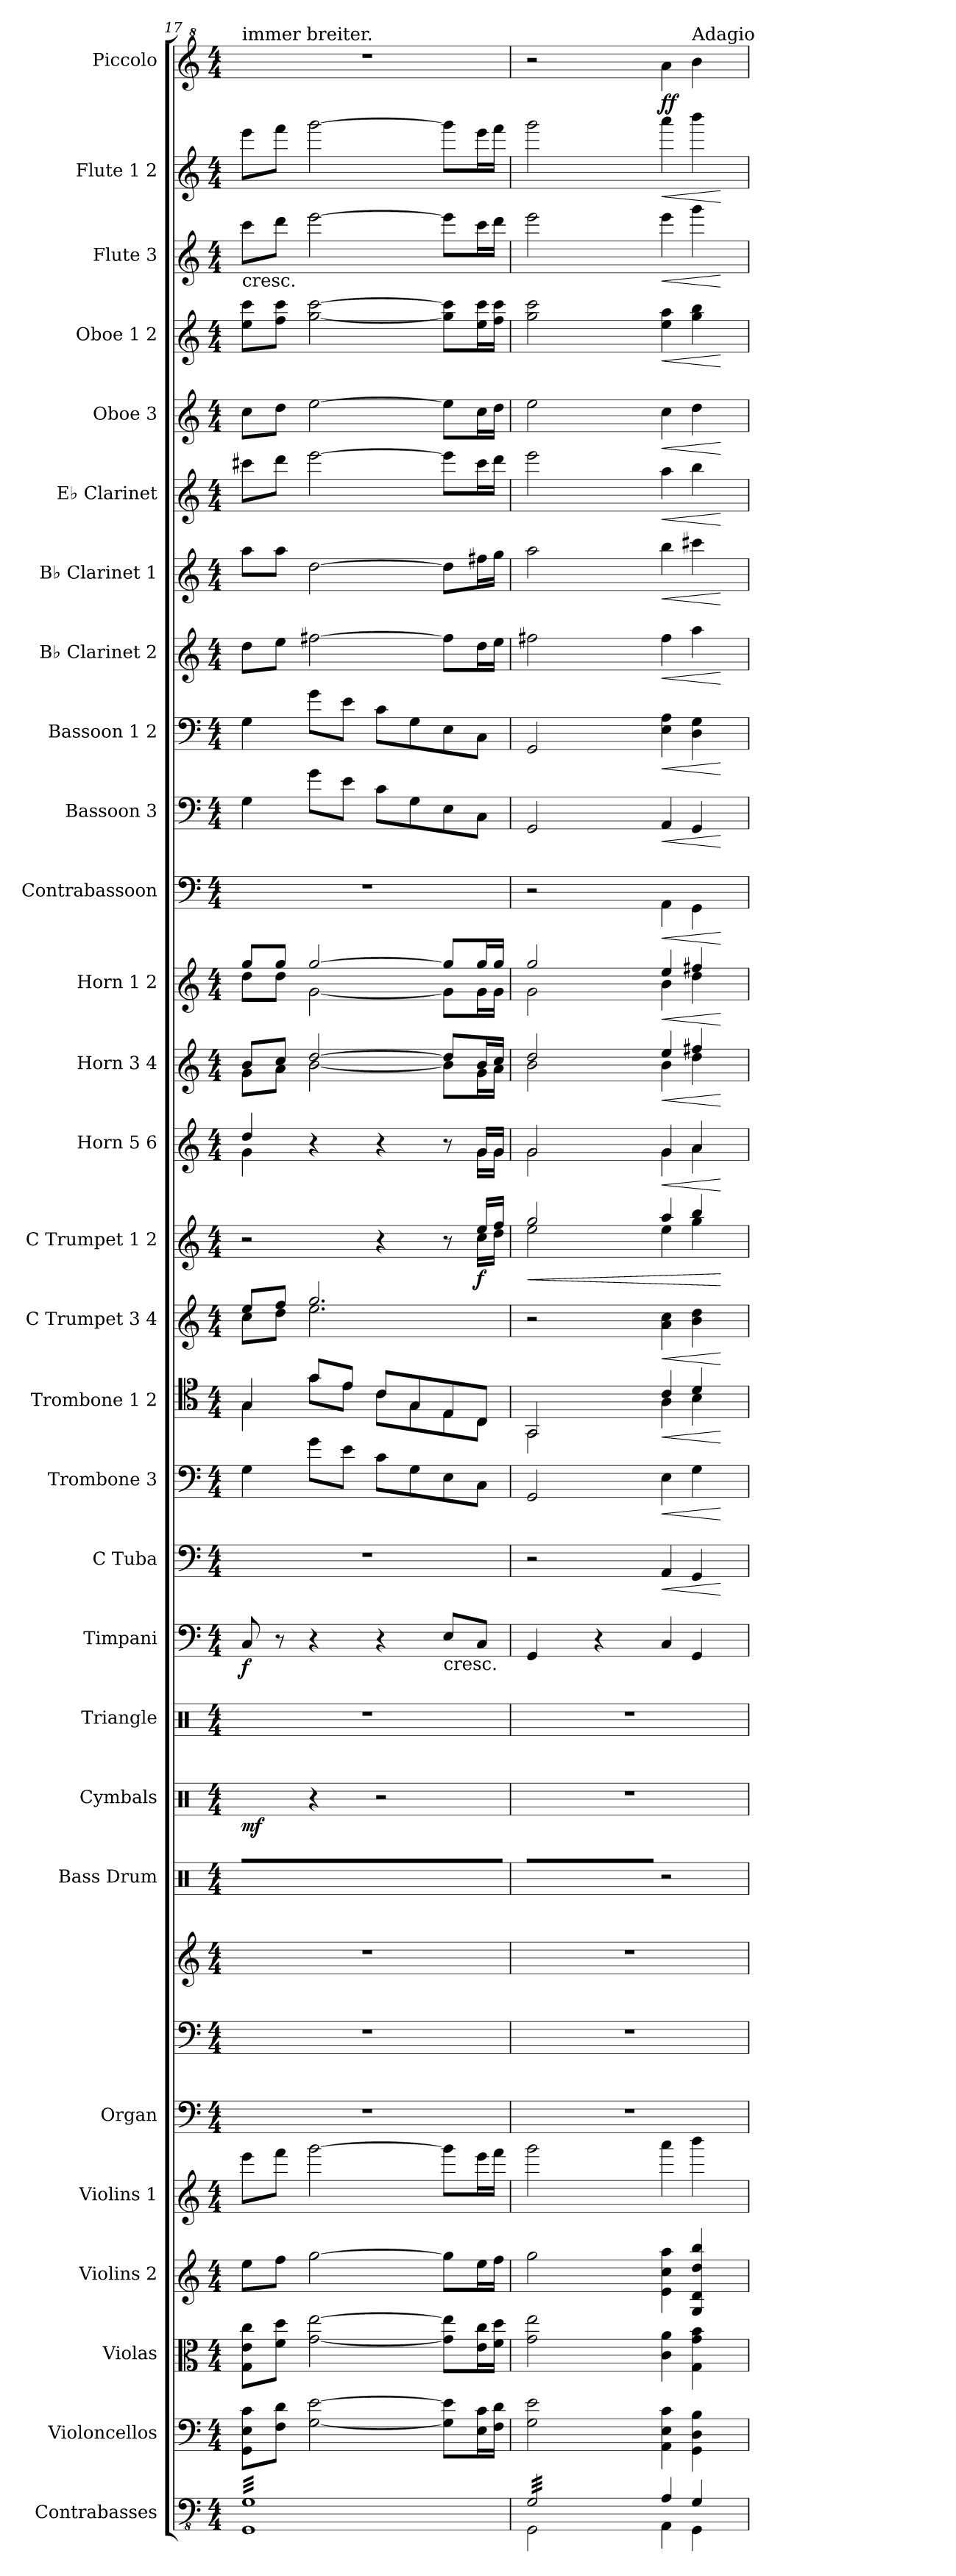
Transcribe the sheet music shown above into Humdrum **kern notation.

**kern	**kern	**kern	**kern	**kern	**kern	**kern	**kern	**kern	**kern	**dynam	**kern	**kern	**dynam	**kern	**dynam	**kern	**dynam	**kern	**dynam	**kern	**dynam	**kern	**dynam	**kern	**dynam	**kern	**dynam	**kern	**dynam	**kern	**dynam	**kern	**dynam	**kern	**dynam	**kern	**dynam	**kern	**dynam	**kern	**dynam	**kern	**dynam	**kern	**dynam	**kern	**dynam	**kern	**dynam	**kern	**dynam
*part29	*part28	*part27	*part26	*part25	*part24	*part24	*part24	*part23	*part22	*part22	*part21	*part20	*part20	*part19	*part19	*part18	*part18	*part17	*part17	*part16	*part16	*part15	*part15	*part14	*part14	*part13	*part13	*part12	*part12	*part11	*part11	*part10	*part10	*part9	*part9	*part8	*part8	*part7	*part7	*part6	*part6	*part5	*part5	*part4	*part4	*part3	*part3	*part2	*part2	*part1	*part1
*staff31	*staff30	*staff29	*staff28	*staff27	*staff26	*staff25	*staff24	*staff23	*staff22	*staff22	*staff21	*staff20	*staff20	*staff19	*staff19	*staff18	*staff18	*staff17	*staff17	*staff16	*staff16	*staff15	*staff15	*staff14	*staff14	*staff13	*staff13	*staff12	*staff12	*staff11	*staff11	*staff10	*staff10	*staff9	*staff9	*staff8	*staff8	*staff7	*staff7	*staff6	*staff6	*staff5	*staff5	*staff4	*staff4	*staff3	*staff3	*staff2	*staff2	*staff1	*staff1
*I"Contrabasses	*I"Violoncellos	*I"Violas	*I"Violins 2	*I"Violins 1	*I"Organ	*	*	*I"Bass Drum	*I"Cymbals	*	*I"Triangle	*I"Timpani	*	*I"C Tuba	*	*I"Trombone 3	*	*I"Trombone 1 2	*	*I"C Trumpet 3 4	*	*I"C Trumpet 1 2	*	*I"Horn 5 6	*	*I"Horn 3 4	*	*I"Horn 1 2	*	*I"Contrabassoon	*	*I"Bassoon 3	*	*I"Bassoon 1 2	*	*I"B♭ Clarinet 2	*	*I"B♭ Clarinet 1	*	*I"E♭ Clarinet	*	*I"Oboe 3	*	*I"Oboe 1 2	*	*I"Flute 3	*	*I"Flute 1 2	*	*I"Piccolo	*
*I'Cbs.	*I'Vlcs.	*I'Vlas.	*I'Vlns. 2	*I'Vlns. 1	*I'Org.	*	*	*I'B. Dr.	*I'Cym.	*	*I'Trgl.	*I'Timp.	*	*I'C Tu.	*	*I'Trb. 3	*	*I'Trb. 1 2	*	*I'C Tpt. 3 4	*	*I'C Tpt. 1 2	*	*I'Hn. 5 6	*	*I'Hn. 3 4	*	*I'Hn. 1 2	*	*I'Cbsn.	*	*I'Bsn. 3	*	*I'Bsn. 1 2	*	*I'B♭ Cl. 2	*	*I'B♭ Cl. 1	*	*I'E♭ Cl.	*	*I'Ob. 3	*	*I'Ob. 1 2	*	*I'Fl. 3	*	*I'Fl. 1 2	*	*I'Picc.	*
*clefFv4	*clefF4	*clefC3	*clefG2	*clefG2	*clefF4	*clefF4	*clefG2	*clefX	*clefX	*	*clefX	*clefF4	*	*clefF4	*	*clefF4	*	*clefC4	*	*clefG2	*	*clefG2	*	*clefG2	*	*clefG2	*	*clefG2	*	*clefF4	*	*clefF4	*	*clefF4	*	*clefG2	*	*clefG2	*	*clefG2	*	*clefG2	*	*clefG2	*	*clefG2	*	*clefG2	*	*clefG^2	*
*	*	*	*	*	*	*	*	*	*	*	*	*	*	*	*	*	*	*	*	*	*	*	*	*ITrd4c7	*	*ITrd4c7	*	*ITrd4c7	*	*ITrd7c12	*	*	*	*	*	*ITrd1c2	*	*ITrd1c2	*	*ITrd-2c-3	*	*	*	*	*	*	*	*	*	*ITrd-7c-12	*
*k[]	*k[]	*k[]	*k[]	*k[]	*k[]	*k[]	*k[]	*k[]	*k[]	*	*k[]	*k[]	*	*k[]	*	*k[]	*	*k[]	*	*k[]	*	*k[]	*	*k[b-]	*	*k[b-]	*	*k[b-]	*	*k[]	*	*k[]	*	*k[]	*	*k[b-e-]	*	*k[b-e-]	*	*k[b-e-a-]	*	*k[]	*	*k[]	*	*k[]	*	*k[]	*	*k[]	*
*C:	*C:	*C:	*C:	*C:	*C:	*C:	*C:	*C:	*C:	*	*C:	*C:	*	*C:	*	*C:	*	*C:	*	*C:	*	*C:	*	*F:	*	*F:	*	*F:	*	*C:	*	*C:	*	*C:	*	*B-:	*	*B-:	*	*E-:	*	*C:	*	*C:	*	*C:	*	*C:	*	*C:	*
*M4/4	*M4/4	*M4/4	*M4/4	*M4/4	*M4/4	*M4/4	*M4/4	*M4/4	*M4/4	*	*M4/4	*M4/4	*	*M4/4	*	*M4/4	*	*M4/4	*	*M4/4	*	*M4/4	*	*M4/4	*	*M4/4	*	*M4/4	*	*M4/4	*	*M4/4	*	*M4/4	*	*M4/4	*	*M4/4	*	*M4/4	*	*M4/4	*	*M4/4	*	*M4/4	*	*M4/4	*	*M4/4	*
=17	=17	=17	=17	=17	=17	=17	=17	=17	=17	=17	=17	=17	=17	=17	=17	=17	=17	=17	=17	=17	=17	=17	=17	=17	=17	=17	=17	=17	=17	=17	=17	=17	=17	=17	=17	=17	=17	=17	=17	=17	=17	=17	=17	=17	=17	=17	=17	=17	=17	=17	=17
*	*	*	*	*	*	*	*	*	*	*	*	*	*	*	*	*	*	*^	*	*^	*	*^	*	*^	*	*^	*	*^	*	*	*	*	*	*	*	*	*	*	*	*	*	*	*	*	*	*	*	*	*	*	*
!	!	!	!	!	!	!	!	!	!	!	!	!	!	!	!	!	!	!	!	!	!	!	!	!	!	!	!	!	!	!	!	!	!	!	!	!	!	!	!	!	!	!	!	!	!	!	!	!	!	!	!	!	!	!	!	!LO:TX:a:t=immer breiter.	!
!	!	!	!	!	!	!	!	!	!	!	!	!	!	!	!	!	!	!	!	!	!	!	!	!	!	!	!	!	!	!	!	!	!	!	!	!	!	!	!	!	!	!	!	!	!	!	!	!	!	!	!	!LO:TX:b:t=cresc.	!	!	!	!	!
!	!	!	!	!	!	!	!	!	!	!LO:DY:b	!	!	!LO:DY:b	!	!	!	!	!	!	!	!	!	!	!	!	!	!	!	!	!	!	!	!	!	!	!	!	!	!	!	!	!	!	!	!	!	!	!	!	!	!	!	!	!	!	!	!
*tremolo	*	*	*	*	*	*	*	*	*	*	*	*	*	*	*	*	*	*	*	*	*	*	*	*	*	*	*	*	*	*	*	*	*	*	*	*	*	*	*	*	*	*	*	*	*	*	*	*	*	*	*	*	*	*	*	*	*
*	*	*	*	*	*	*	*	*tremolo	*	*	*	*	*	*	*	*	*	*	*	*	*	*	*	*	*	*	*	*	*	*	*	*	*	*	*	*	*	*	*	*	*	*	*	*	*	*	*	*	*	*	*	*	*	*	*	*	*
32GGG 32GGLLL	8GG\ 8E\ 8c\L	8G\ 8e\ 8cc\L	8ee\L	8eee\L	1r	1r	1r	32RLLL	4R/	mf	1r	8C/	f	1r	.	4G\	.	4G/	4G\	.	8ee/L	8cc\L	.	2r	2..ryy	.	4g/	4c\	.	8e/L	8c\L	.	8cc/L	8g\L	.	1r	.	4G\	.	4G\	.	8cc\L	.	8gg\L	.	8eeen\L	.	8cc\L	.	8ee\ 8ccc\L	.	8ccc\L	.	8eee\L	.	1r	.
32GGG 32GG	.	.	.	.	.	.	.	32R	.	.	.	.	.	.	.	.	.	.	.	.	.	.	.	.	.	.	.	.	.	.	.	.	.	.	.	.	.	.	.	.	.	.	.	.	.	.	.	.	.	.	.	.	.	.	.	.	.
32GGG 32GG	.	.	.	.	.	.	.	32R	.	.	.	.	.	.	.	.	.	.	.	.	.	.	.	.	.	.	.	.	.	.	.	.	.	.	.	.	.	.	.	.	.	.	.	.	.	.	.	.	.	.	.	.	.	.	.	.	.
32GGG 32GG	.	.	.	.	.	.	.	32R	.	.	.	.	.	.	.	.	.	.	.	.	.	.	.	.	.	.	.	.	.	.	.	.	.	.	.	.	.	.	.	.	.	.	.	.	.	.	.	.	.	.	.	.	.	.	.	.	.
32GGG 32GG	8F\ 8d\J	8f\ 8dd\J	8ff\J	8fff\J	.	.	.	32R	.	.	.	8r	.	.	.	.	.	.	.	.	8ff/J	8dd\J	.	.	.	.	.	.	.	8f/J	8d\J	.	8cc/J	8g\J	.	.	.	.	.	.	.	8dd\J	.	8gg\J	.	8fff\J	.	8dd\J	.	8ff\ 8ccc\J	.	8ddd\J	.	8fff\J	.	.	.
32GGG 32GG	.	.	.	.	.	.	.	32R	.	.	.	.	.	.	.	.	.	.	.	.	.	.	.	.	.	.	.	.	.	.	.	.	.	.	.	.	.	.	.	.	.	.	.	.	.	.	.	.	.	.	.	.	.	.	.	.	.
32GGG 32GG	.	.	.	.	.	.	.	32R	.	.	.	.	.	.	.	.	.	.	.	.	.	.	.	.	.	.	.	.	.	.	.	.	.	.	.	.	.	.	.	.	.	.	.	.	.	.	.	.	.	.	.	.	.	.	.	.	.
32GGG 32GG	.	.	.	.	.	.	.	32R	.	.	.	.	.	.	.	.	.	.	.	.	.	.	.	.	.	.	.	.	.	.	.	.	.	.	.	.	.	.	.	.	.	.	.	.	.	.	.	.	.	.	.	.	.	.	.	.	.
32GGG 32GG	[2G\ [2e\	[2g\ [2ee\	[2gg\	[2ggg\	.	.	.	32R	4r	.	.	4r	.	.	.	8g\L	.	8g/L	8g\L	.	2.gg/	2.ee\	.	.	.	.	4r	8ryy	.	[2g/	[2e\	.	[2cc/	[2c\	.	.	.	8g\L	.	8g\L	.	[2een\	.	[2cc\	.	[2ggg\	.	[2ee\	.	[2gg\ [2ccc\	.	[2eee\	.	[2ggg\	.	.	.
32GGG 32GG	.	.	.	.	.	.	.	32R	.	.	.	.	.	.	.	.	.	.	.	.	.	.	.	.	.	.	.	.	.	.	.	.	.	.	.	.	.	.	.	.	.	.	.	.	.	.	.	.	.	.	.	.	.	.	.	.	.
32GGG 32GG	.	.	.	.	.	.	.	32R	.	.	.	.	.	.	.	.	.	.	.	.	.	.	.	.	.	.	.	.	.	.	.	.	.	.	.	.	.	.	.	.	.	.	.	.	.	.	.	.	.	.	.	.	.	.	.	.	.
32GGG 32GG	.	.	.	.	.	.	.	32R	.	.	.	.	.	.	.	.	.	.	.	.	.	.	.	.	.	.	.	.	.	.	.	.	.	.	.	.	.	.	.	.	.	.	.	.	.	.	.	.	.	.	.	.	.	.	.	.	.
*	*	*	*	*	*	*	*	*	*	*	*	*	*	*	*	*	*	*	*	*	*	*	*	*	*	*	*v	*v	*	*	*	*	*	*	*	*	*	*	*	*	*	*	*	*	*	*	*	*	*	*	*	*	*	*	*	*	*
32GGG 32GG	.	.	.	.	.	.	.	32R	.	.	.	.	.	.	.	8e\J	.	8e/J	8e\J	.	.	.	.	.	.	.	.	.	.	.	.	.	.	.	.	.	8e\J	.	8e\J	.	.	.	.	.	.	.	.	.	.	.	.	.	.	.	.	.
32GGG 32GG	.	.	.	.	.	.	.	32R	.	.	.	.	.	.	.	.	.	.	.	.	.	.	.	.	.	.	.	.	.	.	.	.	.	.	.	.	.	.	.	.	.	.	.	.	.	.	.	.	.	.	.	.	.	.	.	.
32GGG 32GG	.	.	.	.	.	.	.	32R	.	.	.	.	.	.	.	.	.	.	.	.	.	.	.	.	.	.	.	.	.	.	.	.	.	.	.	.	.	.	.	.	.	.	.	.	.	.	.	.	.	.	.	.	.	.	.	.
32GGG 32GG	.	.	.	.	.	.	.	32R	.	.	.	.	.	.	.	.	.	.	.	.	.	.	.	.	.	.	.	.	.	.	.	.	.	.	.	.	.	.	.	.	.	.	.	.	.	.	.	.	.	.	.	.	.	.	.	.
32GGG 32GG	.	.	.	.	.	.	.	32R	2r	.	.	4r	.	.	.	8c\L	.	8c/L	8c\L	.	.	.	.	4r	.	.	4r	.	.	.	.	.	.	.	.	.	8c\L	.	8c\L	.	.	.	.	.	.	.	.	.	.	.	.	.	.	.	.	.
32GGG 32GG	.	.	.	.	.	.	.	32R	.	.	.	.	.	.	.	.	.	.	.	.	.	.	.	.	.	.	.	.	.	.	.	.	.	.	.	.	.	.	.	.	.	.	.	.	.	.	.	.	.	.	.	.	.	.	.	.
32GGG 32GG	.	.	.	.	.	.	.	32R	.	.	.	.	.	.	.	.	.	.	.	.	.	.	.	.	.	.	.	.	.	.	.	.	.	.	.	.	.	.	.	.	.	.	.	.	.	.	.	.	.	.	.	.	.	.	.	.
32GGG 32GG	.	.	.	.	.	.	.	32R	.	.	.	.	.	.	.	.	.	.	.	.	.	.	.	.	.	.	.	.	.	.	.	.	.	.	.	.	.	.	.	.	.	.	.	.	.	.	.	.	.	.	.	.	.	.	.	.
32GGG 32GG	.	.	.	.	.	.	.	32R	.	.	.	.	.	.	.	8G\	.	8G/	8G\	.	.	.	.	.	.	.	.	.	.	.	.	.	.	.	.	.	8G\	.	8G\	.	.	.	.	.	.	.	.	.	.	.	.	.	.	.	.	.
32GGG 32GG	.	.	.	.	.	.	.	32R	.	.	.	.	.	.	.	.	.	.	.	.	.	.	.	.	.	.	.	.	.	.	.	.	.	.	.	.	.	.	.	.	.	.	.	.	.	.	.	.	.	.	.	.	.	.	.	.
32GGG 32GG	.	.	.	.	.	.	.	32R	.	.	.	.	.	.	.	.	.	.	.	.	.	.	.	.	.	.	.	.	.	.	.	.	.	.	.	.	.	.	.	.	.	.	.	.	.	.	.	.	.	.	.	.	.	.	.	.
32GGG 32GG	.	.	.	.	.	.	.	32R	.	.	.	.	.	.	.	.	.	.	.	.	.	.	.	.	.	.	.	.	.	.	.	.	.	.	.	.	.	.	.	.	.	.	.	.	.	.	.	.	.	.	.	.	.	.	.	.
!	!	!	!	!	!	!	!	!	!	!	!	!LO:TX:b:t=cresc.	!	!	!	!	!	!	!	!	!	!	!	!	!	!	!	!	!	!	!	!	!	!	!	!	!	!	!	!	!	!	!	!	!	!	!	!	!	!	!	!	!	!	!	!
32GGG 32GG	8G\] 8e\]L	8g\] 8ee\]L	8gg\L]	8ggg\L]	.	.	.	32R	.	.	.	8E/L	.	.	.	8E\	.	8E/	8E\	.	.	.	.	8r	.	.	8r	.	8g/L]	8e\L]	.	8cc/L]	8c\L]	.	.	.	8E\	.	8E\	.	8ee\L]	.	8cc\L]	.	8ggg\L]	.	8ee\L]	.	8gg\] 8ccc\]L	.	8eee\L]	.	8ggg\L]	.	.	.
32GGG 32GG	.	.	.	.	.	.	.	32R	.	.	.	.	.	.	.	.	.	.	.	.	.	.	.	.	.	.	.	.	.	.	.	.	.	.	.	.	.	.	.	.	.	.	.	.	.	.	.	.	.	.	.	.	.	.	.	.
32GGG 32GG	.	.	.	.	.	.	.	32R	.	.	.	.	.	.	.	.	.	.	.	.	.	.	.	.	.	.	.	.	.	.	.	.	.	.	.	.	.	.	.	.	.	.	.	.	.	.	.	.	.	.	.	.	.	.	.	.
32GGG 32GG	.	.	.	.	.	.	.	32R	.	.	.	.	.	.	.	.	.	.	.	.	.	.	.	.	.	.	.	.	.	.	.	.	.	.	.	.	.	.	.	.	.	.	.	.	.	.	.	.	.	.	.	.	.	.	.	.
*	*	*	*	*	*	*	*	*	*	*	*	*	*	*	*	*	*	*	*	*	*	*	*	*	*	*	*^	*	*	*	*	*	*	*	*	*	*	*	*	*	*	*	*	*	*	*	*	*	*	*	*	*	*	*	*	*
!	!	!	!	!	!	!	!	!	!	!	!	!	!	!	!	!	!	!	!	!	!	!	!	!	!	!LO:DY:b	!	!	!	!	!	!	!	!	!	!	!	!	!	!	!	!	!	!	!	!	!	!	!	!	!	!	!	!	!	!	!
32GGG 32GG	16E\ 16c\L	16e\ 16cc\L	16ee\L	16eee\L	.	.	.	32R	.	.	.	8C/J	.	.	.	8C\J	.	8C/J	8C\J	.	.	.	.	16ee/LL	16cc\LL	f	16c/LL	16c\LL	.	16e/L	16c\L	.	16cc/L	16c\L	.	.	.	8C\J	.	8C\J	.	16cc\L	.	16een\L	.	16eee\L	.	16cc\L	.	16ee\ 16ccc\L	.	16ccc\L	.	16eee\L	.	.	.
32GGG 32GG	.	.	.	.	.	.	.	32R	.	.	.	.	.	.	.	.	.	.	.	.	.	.	.	.	.	.	.	.	.	.	.	.	.	.	.	.	.	.	.	.	.	.	.	.	.	.	.	.	.	.	.	.	.	.	.	.	.
32GGG 32GG	16F\ 16d\JJ	16f\ 16dd\JJ	16ff\JJ	16fff\JJ	.	.	.	32R	.	.	.	.	.	.	.	.	.	.	.	.	.	.	.	16ff/JJ	16dd\JJ	.	16c/JJ	16c\JJ	.	16f/JJ	16d\JJ	.	16cc/JJ	16c\JJ	.	.	.	.	.	.	.	16dd\JJ	.	16ff\JJ	.	16fff\JJ	.	16dd\JJ	.	16ff\ 16ccc\JJ	.	16ddd\JJ	.	16fff\JJ	.	.	.
32GGG 32GGJJJ	.	.	.	.	.	.	.	32RJJJ	.	.	.	.	.	.	.	.	.	.	.	.	.	.	.	.	.	.	.	.	.	.	.	.	.	.	.	.	.	.	.	.	.	.	.	.	.	.	.	.	.	.	.	.	.	.	.	.	.
*	*	*	*	*	*	*	*	*	*	*	*	*	*	*	*	*	*	*	*	*	*v	*v	*	*	*	*	*	*	*	*	*	*	*	*	*	*	*	*	*	*	*	*	*	*	*	*	*	*	*	*	*	*	*	*	*	*	*
=18	=18	=18	=18	=18	=18	=18	=18	=18	=18	=18	=18	=18	=18	=18	=18	=18	=18	=18	=18	=18	=18	=18	=18	=18	=18	=18	=18	=18	=18	=18	=18	=18	=18	=18	=18	=18	=18	=18	=18	=18	=18	=18	=18	=18	=18	=18	=18	=18	=18	=18	=18	=18	=18	=18	=18	=18
*^	*	*	*	*	*	*	*	*	*	*	*	*	*	*	*	*	*	*	*	*	*	*	*	*	*	*	*	*	*	*	*	*	*	*	*	*	*	*	*	*	*	*	*	*	*	*	*	*	*	*	*	*	*	*	*	*
!	!	!	!	!	!	!	!	!	!	!	!	!	!	!	!	!	!	!	!	!	!	!	!	!	!	!LO:HP:b	!	!	!	!	!	!	!	!	!	!	!	!	!	!	!	!	!	!	!	!	!	!	!	!	!	!	!	!	!	!	!
32GG/LLL	2GGG\	2G\ 2e\	2g\ 2ee\	2gg\	2ggg\	1r	1r	1r	32R/]LLL	1r	.	1r	4GG/	.	2r	.	2GG/	.	2GG/	2GG\	.	2r	.	2gg/	2ee\	<	2c/	2c\	.	2g/	2e\	.	2cc/	2c\	.	2r	.	2GG/	.	2GG/	.	2een\	.	2gg\	.	2ggg\	.	2ee\	.	2gg\ 2ccc\	.	2eee\	.	2ggg\	.	2r	.
32GG/	.	.	.	.	.	.	.	.	32R/	.	.	.	.	.	.	.	.	.	.	.	.	.	.	.	.	.	.	.	.	.	.	.	.	.	.	.	.	.	.	.	.	.	.	.	.	.	.	.	.	.	.	.	.	.	.	.	.
32GG/	.	.	.	.	.	.	.	.	32R/	.	.	.	.	.	.	.	.	.	.	.	.	.	.	.	.	.	.	.	.	.	.	.	.	.	.	.	.	.	.	.	.	.	.	.	.	.	.	.	.	.	.	.	.	.	.	.	.
32GG/	.	.	.	.	.	.	.	.	32R/	.	.	.	.	.	.	.	.	.	.	.	.	.	.	.	.	.	.	.	.	.	.	.	.	.	.	.	.	.	.	.	.	.	.	.	.	.	.	.	.	.	.	.	.	.	.	.	.
32GG/	.	.	.	.	.	.	.	.	32R/	.	.	.	.	.	.	.	.	.	.	.	.	.	.	.	.	.	.	.	.	.	.	.	.	.	.	.	.	.	.	.	.	.	.	.	.	.	.	.	.	.	.	.	.	.	.	.	.
32GG/	.	.	.	.	.	.	.	.	32R/	.	.	.	.	.	.	.	.	.	.	.	.	.	.	.	.	.	.	.	.	.	.	.	.	.	.	.	.	.	.	.	.	.	.	.	.	.	.	.	.	.	.	.	.	.	.	.	.
32GG/	.	.	.	.	.	.	.	.	32R/	.	.	.	.	.	.	.	.	.	.	.	.	.	.	.	.	.	.	.	.	.	.	.	.	.	.	.	.	.	.	.	.	.	.	.	.	.	.	.	.	.	.	.	.	.	.	.	.
32GG/	.	.	.	.	.	.	.	.	32R/	.	.	.	.	.	.	.	.	.	.	.	.	.	.	.	.	.	.	.	.	.	.	.	.	.	.	.	.	.	.	.	.	.	.	.	.	.	.	.	.	.	.	.	.	.	.	.	.
32GG/	.	.	.	.	.	.	.	.	32R/	.	.	.	4r	.	.	.	.	.	.	.	.	.	.	.	.	.	.	.	.	.	.	.	.	.	.	.	.	.	.	.	.	.	.	.	.	.	.	.	.	.	.	.	.	.	.	.	.
32GG/	.	.	.	.	.	.	.	.	32R/	.	.	.	.	.	.	.	.	.	.	.	.	.	.	.	.	.	.	.	.	.	.	.	.	.	.	.	.	.	.	.	.	.	.	.	.	.	.	.	.	.	.	.	.	.	.	.	.
32GG/	.	.	.	.	.	.	.	.	32R/	.	.	.	.	.	.	.	.	.	.	.	.	.	.	.	.	.	.	.	.	.	.	.	.	.	.	.	.	.	.	.	.	.	.	.	.	.	.	.	.	.	.	.	.	.	.	.	.
32GG/	.	.	.	.	.	.	.	.	32R/	.	.	.	.	.	.	.	.	.	.	.	.	.	.	.	.	.	.	.	.	.	.	.	.	.	.	.	.	.	.	.	.	.	.	.	.	.	.	.	.	.	.	.	.	.	.	.	.
32GG/	.	.	.	.	.	.	.	.	32R/	.	.	.	.	.	.	.	.	.	.	.	.	.	.	.	.	.	.	.	.	.	.	.	.	.	.	.	.	.	.	.	.	.	.	.	.	.	.	.	.	.	.	.	.	.	.	.	.
32GG/	.	.	.	.	.	.	.	.	32R/	.	.	.	.	.	.	.	.	.	.	.	.	.	.	.	.	.	.	.	.	.	.	.	.	.	.	.	.	.	.	.	.	.	.	.	.	.	.	.	.	.	.	.	.	.	.	.	.
32GG/	.	.	.	.	.	.	.	.	32R/	.	.	.	.	.	.	.	.	.	.	.	.	.	.	.	.	.	.	.	.	.	.	.	.	.	.	.	.	.	.	.	.	.	.	.	.	.	.	.	.	.	.	.	.	.	.	.	.
32GG/JJJ	.	.	.	.	.	.	.	.	32R/JJJ	.	.	.	.	.	.	.	.	.	.	.	.	.	.	.	.	.	.	.	.	.	.	.	.	.	.	.	.	.	.	.	.	.	.	.	.	.	.	.	.	.	.	.	.	.	.	.	.
*	*	*	*	*	*	*	*	*	*Xtremolo	*	*	*	*	*	*	*	*	*	*	*	*	*	*	*	*	*	*	*	*	*	*	*	*	*	*	*	*	*	*	*	*	*	*	*	*	*	*	*	*	*	*	*	*	*	*	*	*
*Xtremolo	*	*	*	*	*	*	*	*	*	*	*	*	*	*	*	*	*	*	*	*	*	*	*	*	*	*	*	*	*	*	*	*	*	*	*	*	*	*	*	*	*	*	*	*	*	*	*	*	*	*	*	*	*	*	*	*	*
!	!	!	!	!	!	!	!	!	!	!	!	!	!	!	!	!LO:HP:b	!	!LO:HP:b	!	!	!LO:HP:b	!	!LO:HP:b	!	!	!	!	!	!LO:HP:b	!	!	!LO:HP:b	!	!	!LO:HP:b	!	!LO:HP:b	!	!LO:HP:b	!	!LO:HP:b	!	!LO:HP:b	!	!LO:HP:b	!	!LO:HP:b	!	!LO:HP:b	!	!LO:HP:b	!	!LO:HP:b	!	!LO:HP:b	!	!LO:DY:b
4AA/	4AAA\	4AA\ 4E\ 4c\	4c\ 4a\	4e\ 4cc\ 4aa\	4aaa\	.	.	.	2r	.	.	.	4C/	.	4AA/	<	4E\	<	4c/	4A\	<	4a\ 4cc\	<	4aa/	4ee\	.	4c/	4c\	<	4a/	4e\	<	4a/	4e\	<	4AAA\	<	4AA/	<	4E\ 4A\	<	4ee\	<	4aa\	<	4ccc\	<	4cc\	<	4ee\ 4aa\	<	4eee\	<	4aaa\	<	4aaa\	ff
!	!	!	!	!	!	!	!	!	!	!	!	!	!	!	!	!	!	!	!	!	!	!	!	!	!	!	!	!	!	!	!	!	!	!	!	!	!	!	!	!	!	!	!	!	!	!	!	!	!	!	!	!	!	!	!	!LO:TX:a:t=Adagio	!
4GG/	4GGG\	4GG\ 4D\ 4B\	4G\ 4g\ 4b\	4G/ 4d/ 4dd/ 4bb/	4bbb\	.	.	.	.	.	.	.	4GG/	.	4GG/	.	4G\	.	4d/	4B\	.	4b\ 4dd\	.	4bb/	4gg\	.	4d/	4d\	.	4bn/	4g\	.	4bn/	4g\	.	4GGG\	.	4GG/	.	4D\ 4G\	.	4gg\	.	4bbn\	.	4ddd\	.	4dd\	.	4gg\ 4bb\	.	4ggg\	.	4bbb\	.	4bbb\	.
*	*	*	*	*	*	*	*	*	*	*	*	*	*	*	*	*	*	*	*	*	*	*	*	*v	*v	*	*	*	*	*v	*v	*	*v	*v	*	*	*	*	*	*	*	*	*	*	*	*	*	*	*	*	*	*	*	*	*	*	*
*v	*v	*	*	*	*	*	*	*	*	*	*	*	*	*	*	*	*	*	*v	*v	*	*	*	*	*	*v	*v	*	*	*	*	*	*	*	*	*	*	*	*	*	*	*	*	*	*	*	*	*	*	*	*	*	*	*
.	.	.	.	.	.	.	.	.	.	.	.	.	.	.	[	.	[	.	[	.	[	.	[	.	[	.	[	.	[	.	[	.	[	.	[	.	[	.	[	.	[	.	[	.	[	.	[	.	[	.	.
=	=	=	=	=	=	=	=	=	=	=	=	=	=	=	=	=	=	=	=	=	=	=	=	=	=	=	=	=	=	=	=	=	=	=	=	=	=	=	=	=	=	=	=	=	=	=	=	=	=	=	=
*-	*-	*-	*-	*-	*-	*-	*-	*-	*-	*-	*-	*-	*-	*-	*-	*-	*-	*-	*-	*-	*-	*-	*-	*-	*-	*-	*-	*-	*-	*-	*-	*-	*-	*-	*-	*-	*-	*-	*-	*-	*-	*-	*-	*-	*-	*-	*-	*-	*-	*-	*-
